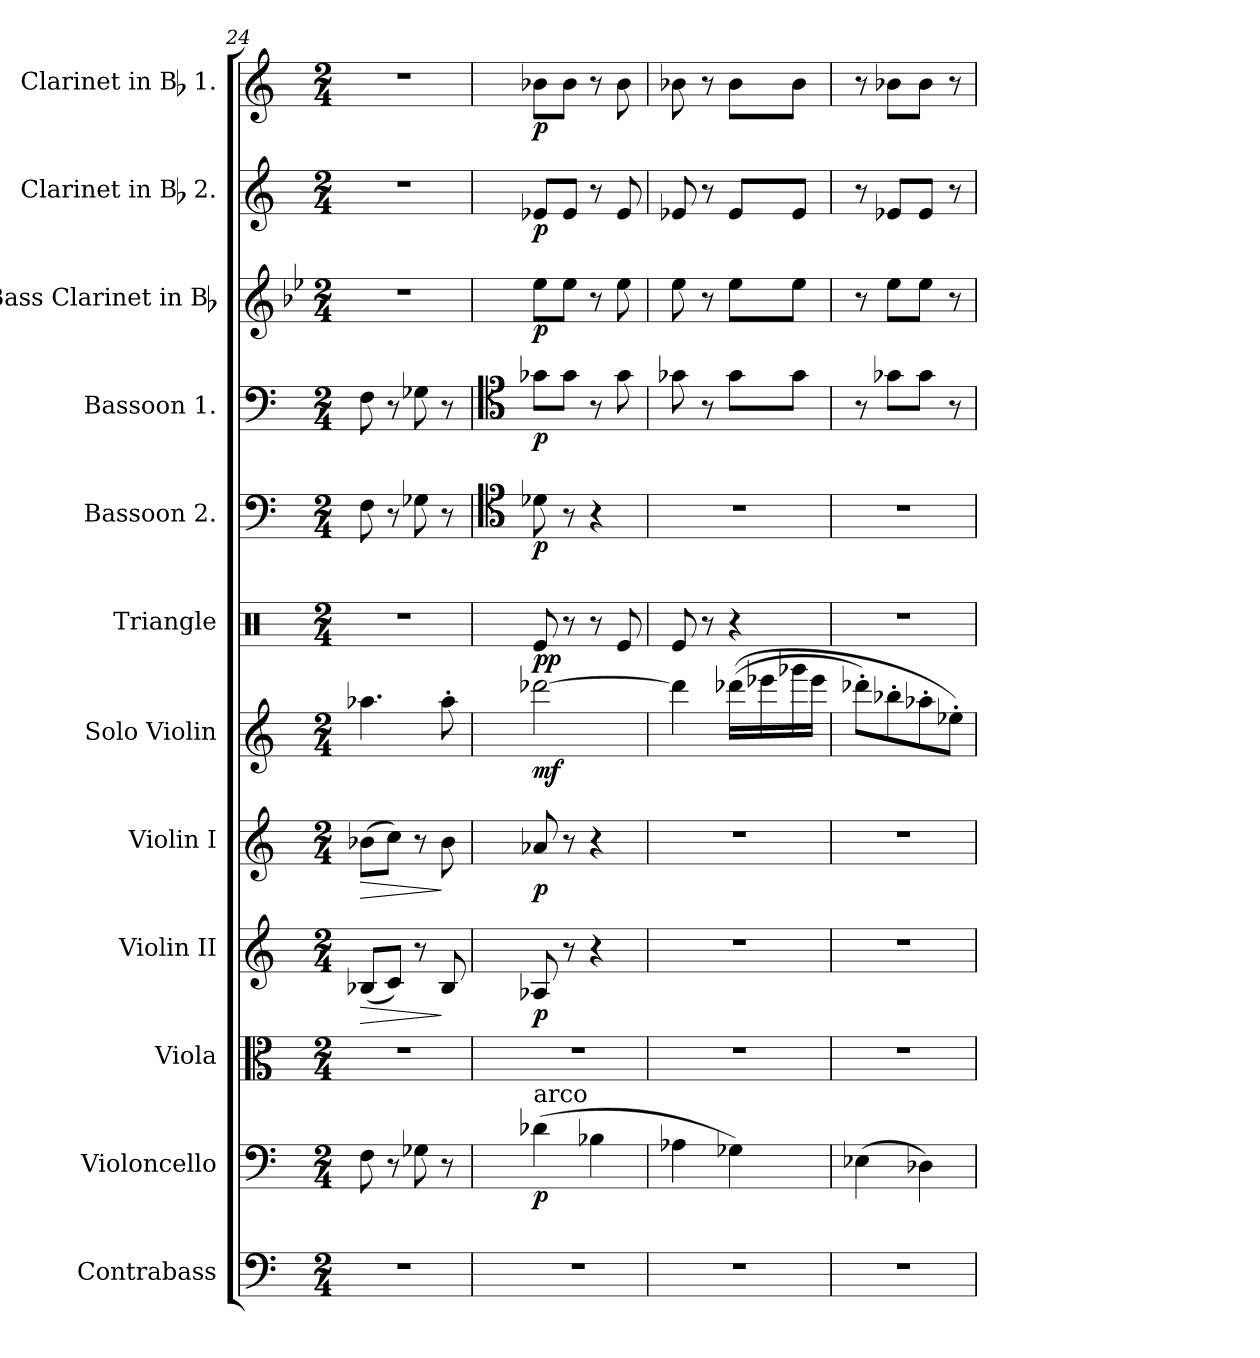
**kern	**kern	**dynam	**kern	**kern	**dynam	**kern	**dynam	**kern	**dynam	**kern	**dynam	**kern	**dynam	**kern	**dynam	**kern	**dynam	**kern	**dynam	**kern	**dynam
*part12	*part11	*part11	*part10	*part9	*part9	*part8	*part8	*part7	*part7	*part6	*part6	*part5	*part5	*part4	*part4	*part3	*part3	*part2	*part2	*part1	*part1
*staff12	*staff11	*staff11	*staff10	*staff9	*staff9	*staff8	*staff8	*staff7	*staff7	*staff6	*staff6	*staff5	*staff5	*staff4	*staff4	*staff3	*staff3	*staff2	*staff2	*staff1	*staff1
*I"Contrabass	*I"Violoncello	*	*I"Viola	*I"Violin II	*	*I"Violin I	*	*I"Solo Violin	*	*I"Triangle	*	*I"Bassoon 2.	*	*I"Bassoon 1.	*	*I"Bass Clarinet in Bb	*	*I"Clarinet in Bb 2.	*	*I"Clarinet in Bb 1.	*
*I'Cb.	*I'Vc.	*	*I'Vla.	*I'Vln. II	*	*I'Vln. I	*	*I'Vln.	*	*I'Tri.	*	*	*	*	*	*I'B. Cl.	*	*I'Cl. II	*	*I'Cl. I	*
*clefF4	*clefF4	*	*clefC3	*clefG2	*	*clefG2	*	*clefG2	*	*clefX	*	*clefF4	*	*clefF4	*	*clefG2	*	*clefG2	*	*clefG2	*
*ITrd7c12	*	*	*	*	*	*	*	*	*	*	*	*	*	*	*	*ITrd8c14	*	*ITrd1c2	*	*ITrd1c2	*
*k[]	*k[]	*	*k[]	*k[]	*	*k[]	*	*k[]	*	*k[]	*	*k[]	*	*k[]	*	*k[b-e-]	*	*k[b-e-]	*	*k[b-e-]	*
*M2/4	*M2/4	*	*M2/4	*M2/4	*	*M2/4	*	*M2/4	*	*M2/4	*	*M2/4	*	*M2/4	*	*M2/4	*	*M2/4	*	*M2/4	*
=24	=24	=24	=24	=24	=24	=24	=24	=24	=24	=24	=24	=24	=24	=24	=24	=24	=24	=24	=24	=24	=24
!LO:N:vis=1	!	!	!LO:N:vis=1	!	!LO:HP:b	!	!LO:HP:b	!	!	!LO:N:vis=1	!	!	!	!	!	!LO:N:vis=1	!	!LO:N:vis=1	!	!LO:N:vis=1	!
2r	8Fi\	.	2r	(8B-Xi/L	>	(8b-Xi\L	>	4.aa-Xi\	.	2r	.	8Fi\	.	8Fi\	.	2r	.	2r	.	2r	.
.	8r	.	.	8ci/J)	.	8cci\J)	.	.	.	.	.	8r	.	8r	.	.	.	.	.	.	.
.	8G-Xi\	.	.	8r	.	8r	.	.	.	.	.	8G-Xi\	.	8G-Xi\	.	.	.	.	.	.	.
.	8r	.	.	8B-i/	]	8b-i\	]	8aa-'i\	.	.	.	8r	.	8r	.	.	.	.	.	.	.
=25	=25	=25	=25	=25	=25	=25	=25	=25	=25	=25	=25	=25	=25	=25	=25	=25	=25	=25	=25	=25	=25
*	*	*	*	*	*	*	*	*	*	*	*	*clefC4	*	*clefC4	*	*	*	*	*	*	*
!	!LO:TX:a:t=arco	!	!	!	!	!	!	!	!	!	!	!	!	!	!	!	!	!	!	!	!
!LO:N:vis=1	!	!	!LO:N:vis=1	!	!	!	!	!	!	!	!	!	!	!	!	!	!	!	!	!	!
2r	(4d-Xi\	p	2r	8A-Xi/	p	8a-Xi/	p	[>2ddd-Xi\	mf	8Rei/	pp	8d-Xi\	p	8g-Xi\L	p	8e-i\L	p	8d-Xi/L	p	8a-Xi\L	p
.	.	.	.	8r	.	8r	.	.	.	8r	.	8r	.	8g-i\J	.	8e-i\J	.	8d-i/J	.	8a-i\J	.
.	4B-Xi\	.	.	4r	.	4r	.	.	.	8r	.	4r	.	8r	.	8r	.	8r	.	8r	.
.	.	.	.	.	.	.	.	.	.	8Rei/	.	.	.	8g-i\	.	8e-i\	.	8d-i/	.	8a-i\	.
=26	=26	=26	=26	=26	=26	=26	=26	=26	=26	=26	=26	=26	=26	=26	=26	=26	=26	=26	=26	=26	=26
!LO:N:vis=1	!	!	!LO:N:vis=1	!LO:N:vis=1	!	!LO:N:vis=1	!	!	!	!	!	!LO:N:vis=1	!	!	!	!	!	!	!	!	!
2r	4A-Xi\	.	2r	2r	.	2r	.	4ddd-i\]	.	8Rei/	.	2r	.	8g-Xi\	.	8e-i\	.	8d-Xi/	.	8a-Xi\	.
.	.	.	.	.	.	.	.	.	.	8r	.	.	.	8r	.	8r	.	8r	.	8r	.
.	4G-Xi\)	.	.	.	.	.	.	((16ddd-Xi\LL	.	4r	.	.	.	8g-i\L	.	8e-i\L	.	8d-i/L	.	8a-i\L	.
.	.	.	.	.	.	.	.	16eee-Xi\	.	.	.	.	.	.	.	.	.	.	.	.	.
.	.	.	.	.	.	.	.	16ggg-Xi\	.	.	.	.	.	8g-i\J	.	8e-i\J	.	8d-i/J	.	8a-i\J	.
.	.	.	.	.	.	.	.	16eee-i\JJ	.	.	.	.	.	.	.	.	.	.	.	.	.
=27	=27	=27	=27	=27	=27	=27	=27	=27	=27	=27	=27	=27	=27	=27	=27	=27	=27	=27	=27	=27	=27
!LO:N:vis=1	!	!	!LO:N:vis=1	!LO:N:vis=1	!	!LO:N:vis=1	!	!	!	!LO:N:vis=1	!	!LO:N:vis=1	!	!	!	!	!	!	!	!	!
2r	(4E-Xi\	.	2r	2r	.	2r	.	8ddd-X'i\L)	.	2r	.	2r	.	8r	.	8r	.	8r	.	8r	.
.	.	.	.	.	.	.	.	8bb-X'i\	.	.	.	.	.	8g-Xi\L	.	8e-i\L	.	8d-Xi/L	.	8a-Xi\L	.
.	4D-Xi\)	.	.	.	.	.	.	8aa-X'i\	.	.	.	.	.	8g-i\J	.	8e-i\J	.	8d-i/J	.	8a-i\J	.
.	.	.	.	.	.	.	.	8ee-X'i\J)	.	.	.	.	.	8r	.	8r	.	8r	.	8r	.
=	=	=	=	=	=	=	=	=	=	=	=	=	=	=	=	=	=	=	=	=	=
*-	*-	*-	*-	*-	*-	*-	*-	*-	*-	*-	*-	*-	*-	*-	*-	*-	*-	*-	*-	*-	*-
